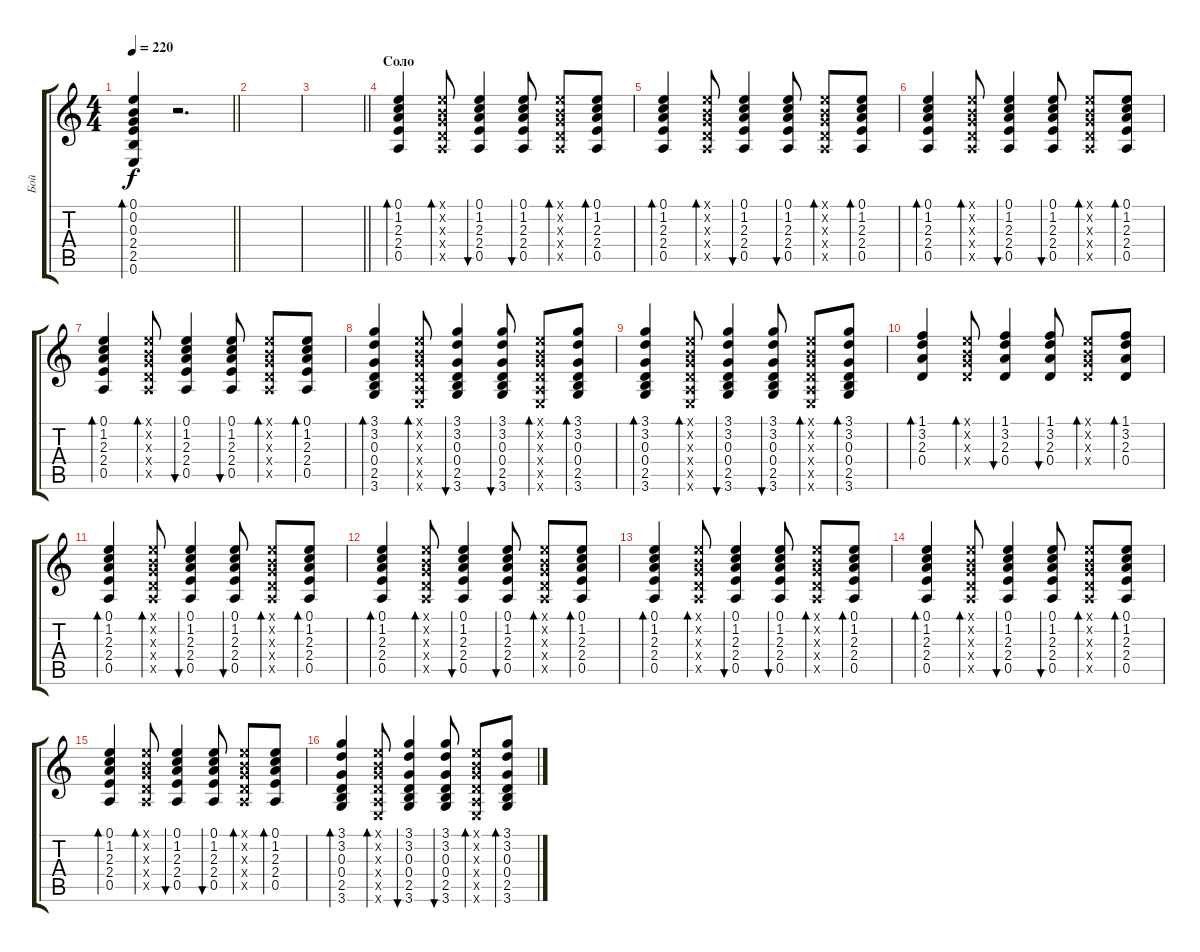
\track ("Бой" "Бой") {instrument acousticguitarsteel}
\staff {score tabs}
\tuning (E4 B3 G3 D3 A2 E2) {hide}
\ts (4 4)
\tempo 220
\clef g2
\barLineRight lightlight
\ks c
(0.1 0.2 0.3 2.4 2.5 0.6).4{bd 60 dy f} r.2{d} |
|
\barLineRight lightlight
|
\section ("" "Соло")
(0.1 1.2 2.3 2.4 0.5).4{bd 60} (0.1{x} 0.2{x} 0.3{x} 0.4{x} 0.5{x}).8{bd 60} (0.1 1.2 2.3 2.4 0.5).4{bu 60} (0.1 1.2 2.3 2.4 0.5).8{bu 60} (0.1{x} 0.2{x} 0.3{x} 0.4{x} 0.5{x}).8{bd 60} (0.1 1.2 2.3 2.4 0.5).8{bd 60} |
(0.1 1.2 2.3 2.4 0.5).4{bd 60} (0.1{x} 0.2{x} 0.3{x} 0.4{x} 0.5{x}).8{bd 60} (0.1 1.2 2.3 2.4 0.5).4{bu 60} (0.1 1.2 2.3 2.4 0.5).8{bu 60} (0.1{x} 0.2{x} 0.3{x} 0.4{x} 0.5{x}).8{bd 60} (0.1 1.2 2.3 2.4 0.5).8{bd 60} |
(0.1 1.2 2.3 2.4 0.5).4{bd 60} (0.1{x} 0.2{x} 0.3{x} 0.4{x} 0.5{x}).8{bd 60} (0.1 1.2 2.3 2.4 0.5).4{bu 60} (0.1 1.2 2.3 2.4 0.5).8{bu 60} (0.1{x} 0.2{x} 0.3{x} 0.4{x} 0.5{x}).8{bd 60} (0.1 1.2 2.3 2.4 0.5).8{bd 60} |
(0.1 1.2 2.3 2.4 0.5).4{bd 60} (0.1{x} 0.2{x} 0.3{x} 0.4{x} 0.5{x}).8{bd 60} (0.1 1.2 2.3 2.4 0.5).4{bu 60} (0.1 1.2 2.3 2.4 0.5).8{bu 60} (0.1{x} 0.2{x} 0.3{x} 0.4{x} 0.5{x}).8{bd 60} (0.1 1.2 2.3 2.4 0.5).8{bd 60} |
(3.1 3.2 0.3 0.4 2.5 3.6).4{bd 60} (0.1{x} 0.2{x} 0.3{x} 0.4{x} 0.5{x} 0.6{x}).8{bd 60} (3.1 3.2 0.3 0.4 2.5 3.6).4{bu 60} (3.1 3.2 0.3 0.4 2.5 3.6).8{bu 60} (0.1{x} 0.2{x} 0.3{x} 0.4{x} 0.5{x} 0.6{x}).8{bd 60} (3.1 3.2 0.3 0.4 2.5 3.6).8{bd 60} |
(3.1 3.2 0.3 0.4 2.5 3.6).4{bd 60} (0.1{x} 0.2{x} 0.3{x} 0.4{x} 0.5{x} 0.6{x}).8{bd 60} (3.1 3.2 0.3 0.4 2.5 3.6).4{bu 60} (3.1 3.2 0.3 0.4 2.5 3.6).8{bu 60} (0.1{x} 0.2{x} 0.3{x} 0.4{x} 0.5{x} 0.6{x}).8{bd 60} (3.1 3.2 0.3 0.4 2.5 3.6).8{bd 60} |
(1.1 3.2 2.3 0.4).4{bd 60} (0.1{x} 0.2{x} 0.3{x} 0.4{x}).8{bd 60} (1.1 3.2 2.3 0.4).4{bu 60} (1.1 3.2 2.3 0.4).8{bu 60} (0.1{x} 0.2{x} 0.3{x} 0.4{x}).8{bd 60} (1.1 3.2 2.3 0.4).8{bd 60} |
(0.1 1.2 2.3 2.4 0.5).4{bd 60} (0.1{x} 0.2{x} 0.3{x} 0.4{x} 0.5{x}).8{bd 60} (0.1 1.2 2.3 2.4 0.5).4{bu 60} (0.1 1.2 2.3 2.4 0.5).8{bu 60} (0.1{x} 0.2{x} 0.3{x} 0.4{x} 0.5{x}).8{bd 60} (0.1 1.2 2.3 2.4 0.5).8{bd 60} |
(0.1 1.2 2.3 2.4 0.5).4{bd 60} (0.1{x} 0.2{x} 0.3{x} 0.4{x} 0.5{x}).8{bd 60} (0.1 1.2 2.3 2.4 0.5).4{bu 60} (0.1 1.2 2.3 2.4 0.5).8{bu 60} (0.1{x} 0.2{x} 0.3{x} 0.4{x} 0.5{x}).8{bd 60} (0.1 1.2 2.3 2.4 0.5).8{bd 60} |
(0.1 1.2 2.3 2.4 0.5).4{bd 60} (0.1{x} 0.2{x} 0.3{x} 0.4{x} 0.5{x}).8{bd 60} (0.1 1.2 2.3 2.4 0.5).4{bu 60} (0.1 1.2 2.3 2.4 0.5).8{bu 60} (0.1{x} 0.2{x} 0.3{x} 0.4{x} 0.5{x}).8{bd 60} (0.1 1.2 2.3 2.4 0.5).8{bd 60} |
(0.1 1.2 2.3 2.4 0.5).4{bd 60} (0.1{x} 0.2{x} 0.3{x} 0.4{x} 0.5{x}).8{bd 60} (0.1 1.2 2.3 2.4 0.5).4{bu 60} (0.1 1.2 2.3 2.4 0.5).8{bu 60} (0.1{x} 0.2{x} 0.3{x} 0.4{x} 0.5{x}).8{bd 60} (0.1 1.2 2.3 2.4 0.5).8{bd 60} |
(0.1 1.2 2.3 2.4 0.5).4{bd 60} (0.1{x} 0.2{x} 0.3{x} 0.4{x} 0.5{x}).8{bd 60} (0.1 1.2 2.3 2.4 0.5).4{bu 60} (0.1 1.2 2.3 2.4 0.5).8{bu 60} (0.1{x} 0.2{x} 0.3{x} 0.4{x} 0.5{x}).8{bd 60} (0.1 1.2 2.3 2.4 0.5).8{bd 60} |
(3.1 3.2 0.3 0.4 2.5 3.6).4{bd 60} (0.1{x} 0.2{x} 0.3{x} 0.4{x} 0.5{x} 0.6{x}).8{bd 60} (3.1 3.2 0.3 0.4 2.5 3.6).4{bu 60} (3.1 3.2 0.3 0.4 2.5 3.6).8{bu 60} (0.1{x} 0.2{x} 0.3{x} 0.4{x} 0.5{x} 0.6{x}).8{bd 60} (3.1 3.2 0.3 0.4 2.5 3.6).8{bd 60}
